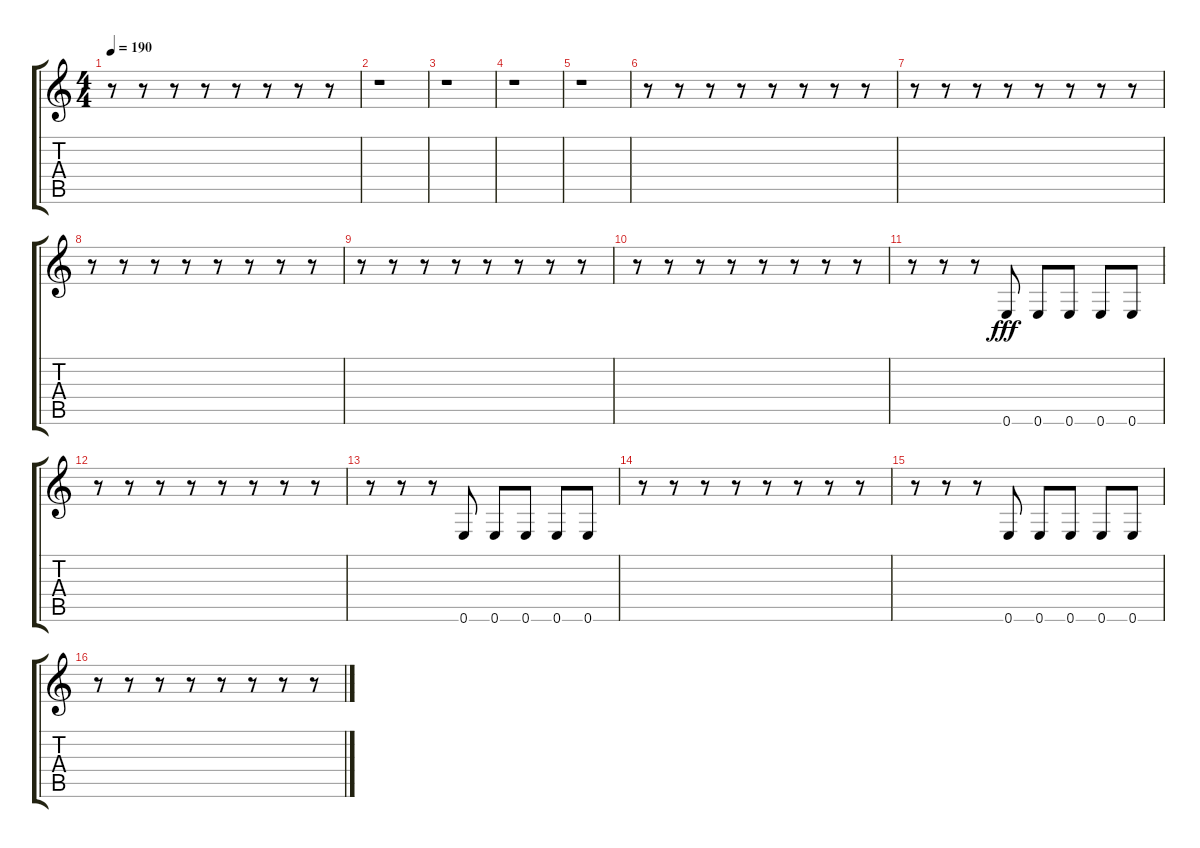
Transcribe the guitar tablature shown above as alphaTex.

\track "" {instrument acousticbass}
\staff {score tabs}
\tuning (E4 B3 G3 D3 A2 E2) {hide}
\ts (4 4)
\tempo 190
\clef g2
\ks c
r.8{dy fff} r.8 r.8 r.8 r.8 r.8 r.8 r.8 |
r.1 |
r.1 |
r.1 |
r.1 |
r.8 r.8 r.8 r.8 r.8 r.8 r.8 r.8 |
r.8 r.8 r.8 r.8 r.8 r.8 r.8 r.8 |
r.8 r.8 r.8 r.8 r.8 r.8 r.8 r.8 |
r.8 r.8 r.8 r.8 r.8 r.8 r.8 r.8 |
r.8 r.8 r.8 r.8 r.8 r.8 r.8 r.8 |
r.8 r.8 r.8 0.6.8 0.6.8 0.6.8 0.6.8 0.6.8 |
r.8 r.8 r.8 r.8 r.8 r.8 r.8 r.8 |
r.8 r.8 r.8 0.6.8 0.6.8 0.6.8 0.6.8 0.6.8 |
r.8 r.8 r.8 r.8 r.8 r.8 r.8 r.8 |
r.8 r.8 r.8 0.6.8 0.6.8 0.6.8 0.6.8 0.6.8 |
r.8 r.8 r.8 r.8 r.8 r.8 r.8 r.8
